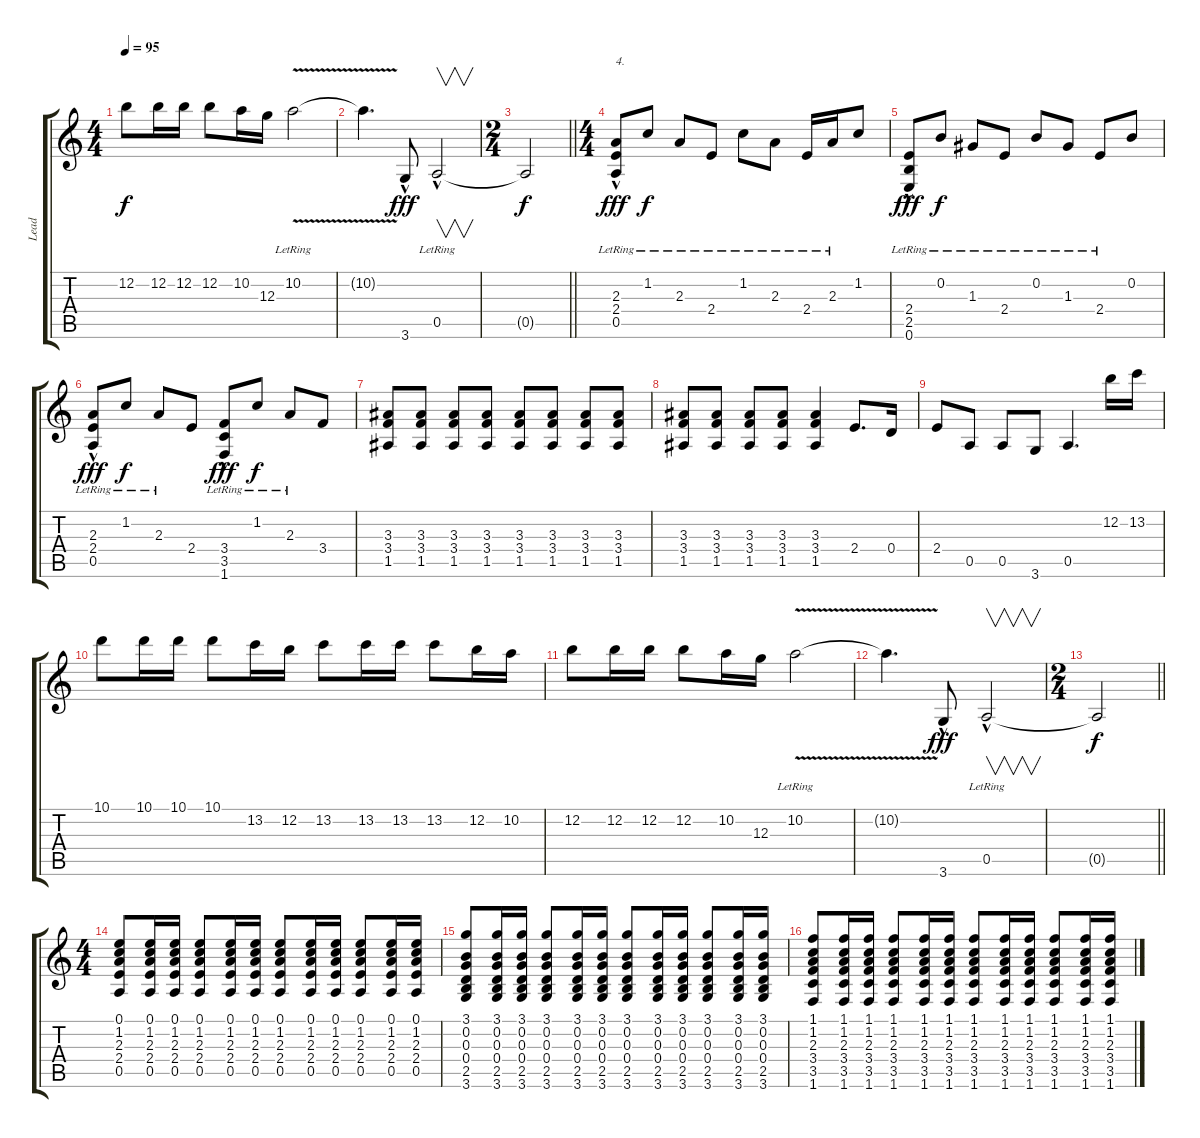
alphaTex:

\track ("Lead" "Lead") {instrument electricguitarclean}
\staff {score tabs}
\tuning (E4 B3 G3 D3 A2 E2) {hide}
\ts (4 4)
\tempo 95
\clef g2
\ks c
12.2.8{dy f} 12.2.16 12.2.16 12.2.8 10.2.16 12.3.16 10.2{v lr}.2 |
10.2{t}.4{d} 3.6{hac}.8{dy fff} 0.5{hac lr}.2{v} |
\ts (2 4)
\barLineRight lightlight
0.5{t}.2{dy f} |
\ts (4 4)
(2.3{hac lr} 2.4{hac lr} 0.5{hac lr}).8{txt "4." dy fff} 1.2{lr}.8{dy f} 2.3{lr}.8 2.4{lr}.8 1.2{lr}.8 2.3{lr}.8 2.4{lr}.16 2.3{lr}.16 1.2.8 |
(2.4{hac lr} 2.5{hac lr} 0.6{hac lr}).8{dy fff} 0.2{lr}.8{dy f} 1.3{lr}.8 2.4{lr}.8 0.2{lr}.8 1.3{lr}.8 2.4{lr}.8 0.2.8 |
(2.3{hac lr} 2.4{hac lr} 0.5{hac lr}).8{dy fff} 1.2{lr}.8{dy f} 2.3{lr}.8 2.4.8 (3.4{hac lr} 3.5{hac lr} 1.6{hac lr}).8{dy fff} 1.2{lr}.8{dy f} 2.3{lr}.8 3.4.8 |
(3.3 3.4 1.5).8 (3.3 3.4 1.5).8 (3.3 3.4 1.5).8 (3.3 3.4 1.5).8 (3.3 3.4 1.5).8 (3.3 3.4 1.5).8 (3.3 3.4 1.5).8 (3.3 3.4 1.5).8 |
(3.3 3.4 1.5).8 (3.3 3.4 1.5).8 (3.3 3.4 1.5).8 (3.3 3.4 1.5).8 (3.3 3.4 1.5).4 2.4.8{d} 0.4.16 |
2.4.8 0.5.8 0.5.8 3.6.8 0.5.4{d} 12.2.16 13.2.16 |
10.1.8 10.1.16 10.1.16 10.1.8 13.2.16 12.2.16 13.2.8 13.2.16 13.2.16 13.2.8 12.2.16 10.2.16 |
12.2.8 12.2.16 12.2.16 12.2.8 10.2.16 12.3.16 10.2{v lr}.2 |
10.2{t}.4{d} 3.6{hac}.8{dy fff} 0.5{hac lr}.2{v} |
\ts (2 4)
\barLineRight lightlight
0.5{t}.2{dy f} |
\ts (4 4)
(0.1 1.2 2.3 2.4 0.5).8{volume 10} (0.1 1.2 2.3 2.4 0.5).16 (0.1 1.2 2.3 2.4 0.5).16 (0.1 1.2 2.3 2.4 0.5).8 (0.1 1.2 2.3 2.4 0.5).16 (0.1 1.2 2.3 2.4 0.5).16 (0.1 1.2 2.3 2.4 0.5).8 (0.1 1.2 2.3 2.4 0.5).16 (0.1 1.2 2.3 2.4 0.5).16 (0.1 1.2 2.3 2.4 0.5).8 (0.1 1.2 2.3 2.4 0.5).16 (0.1 1.2 2.3 2.4 0.5).16 |
(3.1 0.2 0.3 0.4 2.5 3.6).8 (3.1 0.2 0.3 0.4 2.5 3.6).16 (3.1 0.2 0.3 0.4 2.5 3.6).16 (3.1 0.2 0.3 0.4 2.5 3.6).8 (3.1 0.2 0.3 0.4 2.5 3.6).16 (3.1 0.2 0.3 0.4 2.5 3.6).16 (3.1 0.2 0.3 0.4 2.5 3.6).8 (3.1 0.2 0.3 0.4 2.5 3.6).16 (3.1 0.2 0.3 0.4 2.5 3.6).16 (3.1 0.2 0.3 0.4 2.5 3.6).8 (3.1 0.2 0.3 0.4 2.5 3.6).16 (3.1 0.2 0.3 0.4 2.5 3.6).16 |
(1.1 1.2 2.3 3.4 3.5 1.6).8 (1.1 1.2 2.3 3.4 3.5 1.6).16 (1.1 1.2 2.3 3.4 3.5 1.6).16 (1.1 1.2 2.3 3.4 3.5 1.6).8 (1.1 1.2 2.3 3.4 3.5 1.6).16 (1.1 1.2 2.3 3.4 3.5 1.6).16 (1.1 1.2 2.3 3.4 3.5 1.6).8 (1.1 1.2 2.3 3.4 3.5 1.6).16 (1.1 1.2 2.3 3.4 3.5 1.6).16 (1.1 1.2 2.3 3.4 3.5 1.6).8 (1.1 1.2 2.3 3.4 3.5 1.6).16 (1.1 1.2 2.3 3.4 3.5 1.6).16
